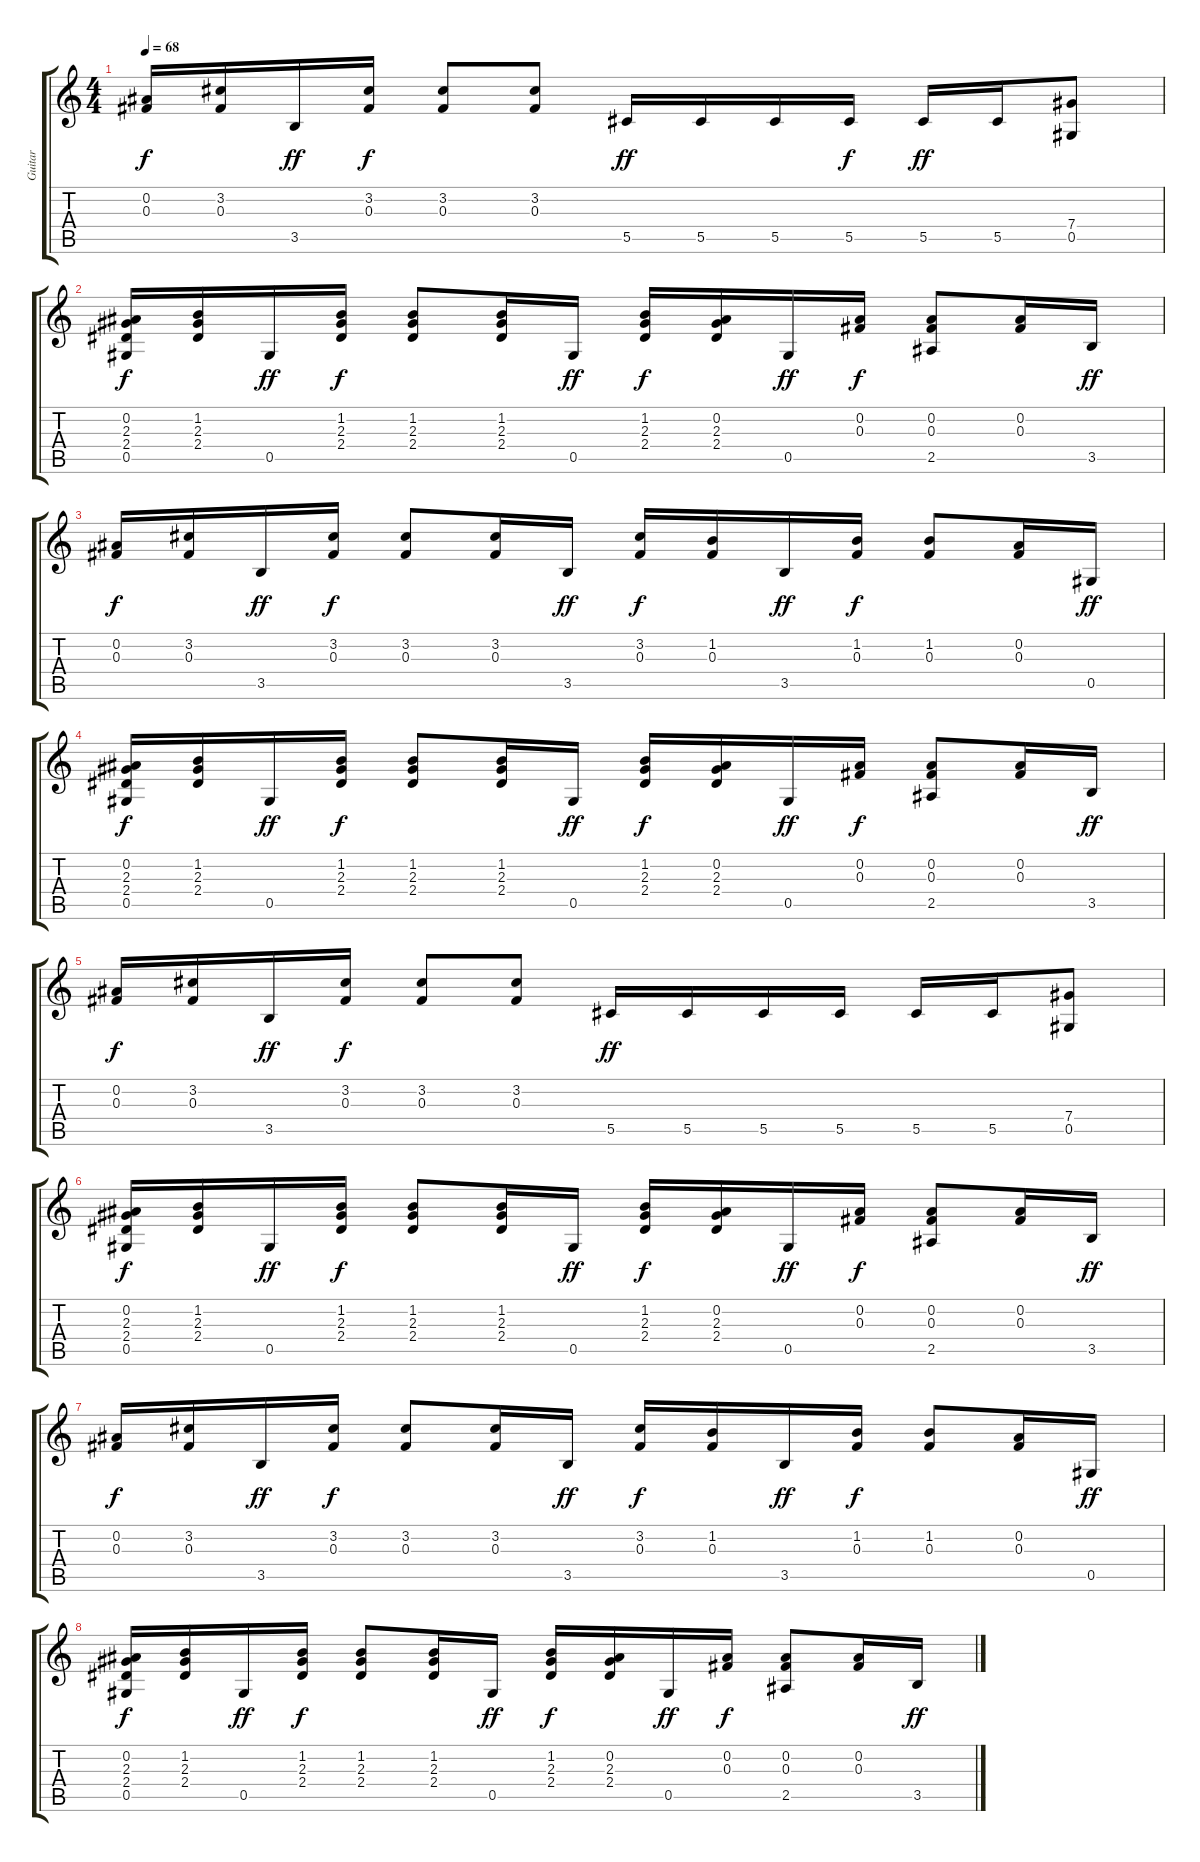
\track ("Guitar" "Guitar") {instrument overdrivenguitar}
\staff {score tabs}
\tuning (Eb4 Bb3 Gb3 Db3 Ab2 Eb2) {hide}
\ts (4 4)
\tempo 68
\clef g2
\ks c
(0.2 0.3).16{dy f} (3.2 0.3).16 3.5.16{dy ff} (3.2 0.3).16{dy f} (3.2 0.3).8 (3.2 0.3).8 5.5.16{dy ff} 5.5.16 5.5.16 5.5.16{dy f} 5.5.16{dy ff} 5.5.16 (7.4 0.5).8 |
(0.2 2.3 2.4 0.5).16{dy f} (1.2 2.3 2.4).16 0.5.16{dy ff} (1.2 2.3 2.4).16{dy f} (1.2 2.3 2.4).8 (1.2 2.3 2.4).16 0.5.16{dy ff} (1.2 2.3 2.4).16{dy f} (0.2 2.3 2.4).16 0.5.16{dy ff} (0.2 0.3).16{dy f} (0.2 0.3 2.5).8 (0.2 0.3).16 3.5.16{dy ff} |
(0.2 0.3).16{dy f} (3.2 0.3).16 3.5.16{dy ff} (3.2 0.3).16{dy f} (3.2 0.3).8 (3.2 0.3).16 3.5.16{dy ff} (3.2 0.3).16{dy f} (1.2 0.3).16 3.5.16{dy ff} (1.2 0.3).16{dy f} (1.2 0.3).8 (0.2 0.3).16 0.5.16{dy ff} |
(0.2 2.3 2.4 0.5).16{dy f} (1.2 2.3 2.4).16 0.5.16{dy ff} (1.2 2.3 2.4).16{dy f} (1.2 2.3 2.4).8 (1.2 2.3 2.4).16 0.5.16{dy ff} (1.2 2.3 2.4).16{dy f} (0.2 2.3 2.4).16 0.5.16{dy ff} (0.2 0.3).16{dy f} (0.2 0.3 2.5).8 (0.2 0.3).16 3.5.16{dy ff} |
(0.2 0.3).16{dy f} (3.2 0.3).16 3.5.16{dy ff} (3.2 0.3).16{dy f} (3.2 0.3).8 (3.2 0.3).8 5.5.16{dy ff} 5.5.16 5.5.16 5.5.16 5.5.16 5.5.16 (7.4 0.5).8 |
(0.2 2.3 2.4 0.5).16{dy f} (1.2 2.3 2.4).16 0.5.16{dy ff} (1.2 2.3 2.4).16{dy f} (1.2 2.3 2.4).8 (1.2 2.3 2.4).16 0.5.16{dy ff} (1.2 2.3 2.4).16{dy f} (0.2 2.3 2.4).16 0.5.16{dy ff} (0.2 0.3).16{dy f} (0.2 0.3 2.5).8 (0.2 0.3).16 3.5.16{dy ff} |
(0.2 0.3).16{dy f} (3.2 0.3).16 3.5.16{dy ff} (3.2 0.3).16{dy f} (3.2 0.3).8 (3.2 0.3).16 3.5.16{dy ff} (3.2 0.3).16{dy f} (1.2 0.3).16 3.5.16{dy ff} (1.2 0.3).16{dy f} (1.2 0.3).8 (0.2 0.3).16 0.5.16{dy ff} |
(0.2 2.3 2.4 0.5).16{dy f} (1.2 2.3 2.4).16 0.5.16{dy ff} (1.2 2.3 2.4).16{dy f} (1.2 2.3 2.4).8 (1.2 2.3 2.4).16 0.5.16{dy ff} (1.2 2.3 2.4).16{dy f} (0.2 2.3 2.4).16 0.5.16{dy ff} (0.2 0.3).16{dy f} (0.2 0.3 2.5).8 (0.2 0.3).16 3.5.16{dy ff}
